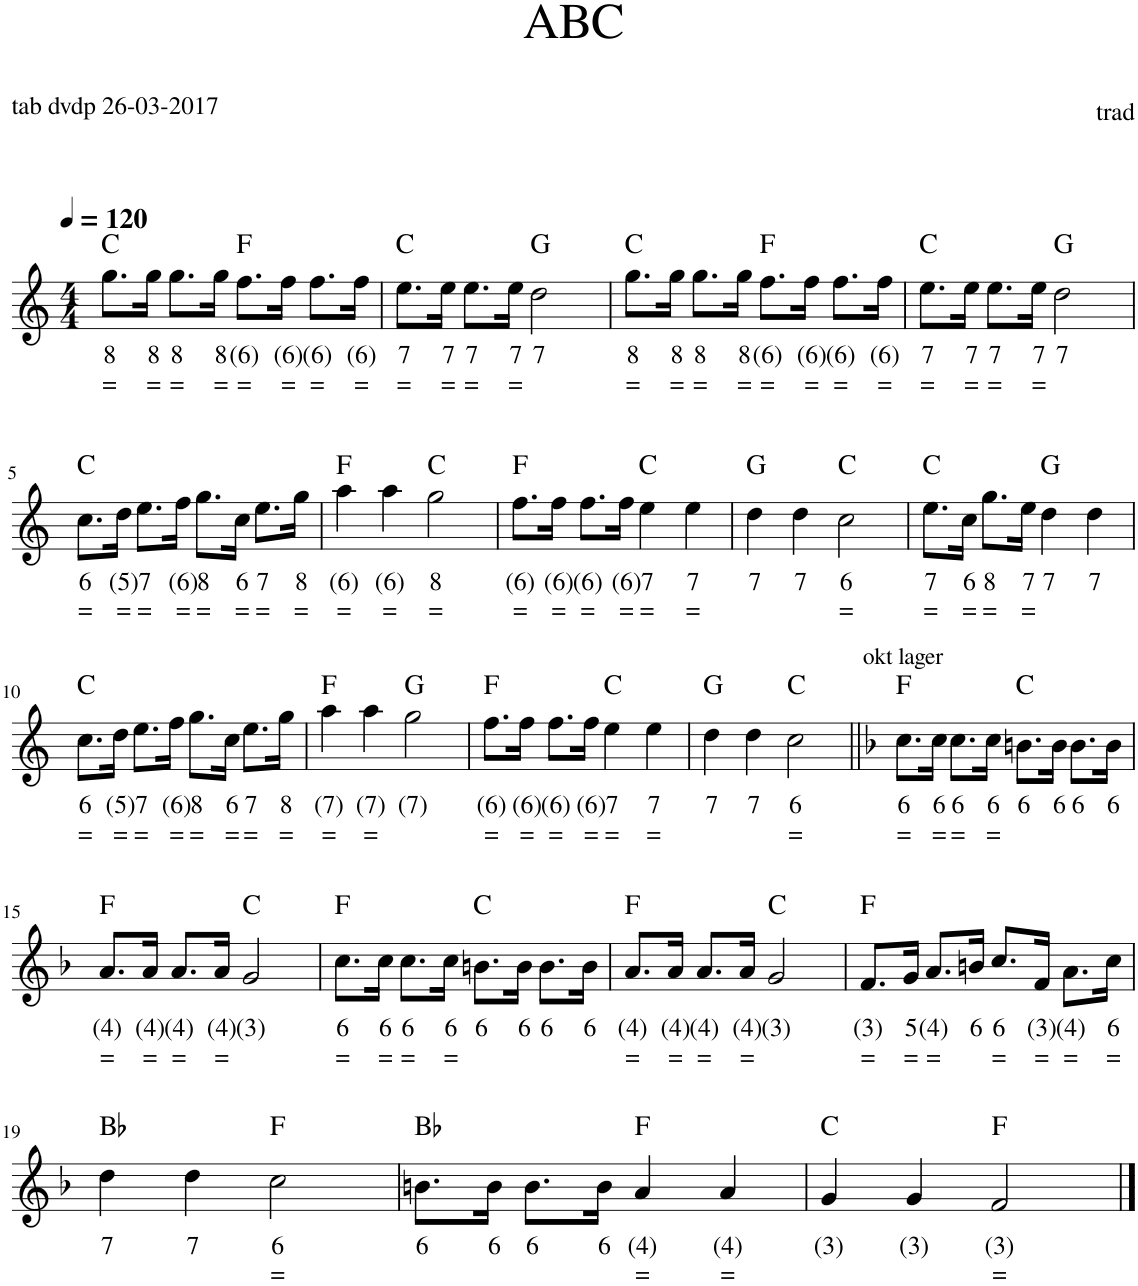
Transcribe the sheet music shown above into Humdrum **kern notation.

**kern	**text	**text	**harte
*part1	*part1	*part1	*part1
*staff1	*staff1	*staff1	*
*I"Stem	*	*	*
*I'Stm.	*	*	*
*clefG2	*	*	*
*k[]	*	*	*
*M4/4	*	*	*
*MM120	*	*	*
=1	=1	=1	=1
!	!LO:LY:b	!LO:LY:b	!
8.gg\L	8	=	C:maj
!	!LO:LY:b	!LO:LY:b	!
16gg\Jk	8	=	.
!	!LO:LY:b	!LO:LY:b	!
8.gg\L	8	=	.
!	!LO:LY:b	!LO:LY:b	!
16gg\Jk	8	=	.
!	!LO:LY:b	!LO:LY:b	!
8.ff\L	(6)	=	F:maj
!	!LO:LY:b	!LO:LY:b	!
16ff\Jk	(6)	=	.
!	!LO:LY:b	!LO:LY:b	!
8.ff\L	(6)	=	.
!	!LO:LY:b	!LO:LY:b	!
16ff\Jk	(6)	=	.
=2	=2	=2	=2
!	!LO:LY:b	!LO:LY:b	!
8.ee\L	7	=	C:maj
!	!LO:LY:b	!LO:LY:b	!
16ee\Jk	7	=	.
!	!LO:LY:b	!LO:LY:b	!
8.ee\L	7	=	.
!	!LO:LY:b	!LO:LY:b	!
16ee\Jk	7	=	.
!	!LO:LY:b	!	!
2dd\	7	.	G:maj
=3	=3	=3	=3
!	!LO:LY:b	!LO:LY:b	!
8.gg\L	8	=	C:maj
!	!LO:LY:b	!LO:LY:b	!
16gg\Jk	8	=	.
!	!LO:LY:b	!LO:LY:b	!
8.gg\L	8	=	.
!	!LO:LY:b	!LO:LY:b	!
16gg\Jk	8	=	.
!	!LO:LY:b	!LO:LY:b	!
8.ff\L	(6)	=	F:maj
!	!LO:LY:b	!LO:LY:b	!
16ff\Jk	(6)	=	.
!	!LO:LY:b	!LO:LY:b	!
8.ff\L	(6)	=	.
!	!LO:LY:b	!LO:LY:b	!
16ff\Jk	(6)	=	.
=4	=4	=4	=4
!	!LO:LY:b	!LO:LY:b	!
8.ee\L	7	=	C:maj
!	!LO:LY:b	!LO:LY:b	!
16ee\Jk	7	=	.
!	!LO:LY:b	!LO:LY:b	!
8.ee\L	7	=	.
!	!LO:LY:b	!LO:LY:b	!
16ee\Jk	7	=	.
!	!LO:LY:b	!	!
2dd\	7	.	G:maj
!!LO:LB:g=z
=5	=5	=5	=5
!	!LO:LY:b	!LO:LY:b	!
8.cc\L	6	=	C:maj
!	!LO:LY:b	!LO:LY:b	!
16dd\Jk	(5)	=	.
!	!LO:LY:b	!LO:LY:b	!
8.ee\L	7	=	.
!	!LO:LY:b	!LO:LY:b	!
16ff\Jk	(6)	=	.
!	!LO:LY:b	!LO:LY:b	!
8.gg\L	8	=	.
!	!LO:LY:b	!LO:LY:b	!
16cc\Jk	6	=	.
!	!LO:LY:b	!LO:LY:b	!
8.ee\L	7	=	.
!	!LO:LY:b	!LO:LY:b	!
16gg\Jk	8	=	.
=6	=6	=6	=6
!	!LO:LY:b	!LO:LY:b	!
4aa\	(6)	=	F:maj
!	!LO:LY:b	!LO:LY:b	!
4aa\	(6)	=	.
!	!LO:LY:b	!LO:LY:b	!
2gg\	8	=	C:maj
=7	=7	=7	=7
!	!LO:LY:b	!LO:LY:b	!
8.ff\L	(6)	=	F:maj
!	!LO:LY:b	!LO:LY:b	!
16ff\Jk	(6)	=	.
!	!LO:LY:b	!LO:LY:b	!
8.ff\L	(6)	=	.
!	!LO:LY:b	!LO:LY:b	!
16ff\Jk	(6)	=	.
!	!LO:LY:b	!LO:LY:b	!
4ee\	7	=	C:maj
!	!LO:LY:b	!LO:LY:b	!
4ee\	7	=	.
=8	=8	=8	=8
!	!LO:LY:b	!	!
4dd\	7	.	G:maj
!	!LO:LY:b	!	!
4dd\	7	.	.
!	!LO:LY:b	!LO:LY:b	!
2cc\	6	=	C:maj
=9	=9	=9	=9
!	!LO:LY:b	!LO:LY:b	!
8.ee\L	7	=	C:maj
!	!LO:LY:b	!LO:LY:b	!
16cc\Jk	6	=	.
!	!LO:LY:b	!LO:LY:b	!
8.gg\L	8	=	.
!	!LO:LY:b	!LO:LY:b	!
16ee\Jk	7	=	.
!	!LO:LY:b	!	!
4dd\	7	.	G:maj
!	!LO:LY:b	!	!
4dd\	7	.	.
!!LO:LB:g=z
=10	=10	=10	=10
!	!LO:LY:b	!LO:LY:b	!
8.cc\L	6	=	C:maj
!	!LO:LY:b	!LO:LY:b	!
16dd\Jk	(5)	=	.
!	!LO:LY:b	!LO:LY:b	!
8.ee\L	7	=	.
!	!LO:LY:b	!LO:LY:b	!
16ff\Jk	(6)	=	.
!	!LO:LY:b	!LO:LY:b	!
8.gg\L	8	=	.
!	!LO:LY:b	!LO:LY:b	!
16cc\Jk	6	=	.
!	!LO:LY:b	!LO:LY:b	!
8.ee\L	7	=	.
!	!LO:LY:b	!LO:LY:b	!
16gg\Jk	8	=	.
=11	=11	=11	=11
!	!LO:LY:b	!LO:LY:b	!
4aa\	(7)	=	F:maj
!	!LO:LY:b	!LO:LY:b	!
4aa\	(7)	=	.
!	!LO:LY:b	!	!
2gg\	(7)	.	G:maj
=12	=12	=12	=12
!	!LO:LY:b	!LO:LY:b	!
8.ff\L	(6)	=	F:maj
!	!LO:LY:b	!LO:LY:b	!
16ff\Jk	(6)	=	.
!	!LO:LY:b	!LO:LY:b	!
8.ff\L	(6)	=	.
!	!LO:LY:b	!LO:LY:b	!
16ff\Jk	(6)	=	.
!	!LO:LY:b	!LO:LY:b	!
4ee\	7	=	C:maj
!	!LO:LY:b	!LO:LY:b	!
4ee\	7	=	.
=13	=13	=13	=13
!	!LO:LY:b	!	!
4dd\	7	.	G:maj
!	!LO:LY:b	!	!
4dd\	7	.	.
!	!LO:LY:b	!LO:LY:b	!
2cc\	6	=	C:maj
=14||	=14||	=14||	=14||
*k[b-]	*	*	*
!LO:TX:a:t=okt lager	!	!	!
!	!LO:LY:b	!LO:LY:b	!
8.cc\L	6	=	F:maj
!	!LO:LY:b	!LO:LY:b	!
16cc\Jk	6	=	.
!	!LO:LY:b	!LO:LY:b	!
8.cc\L	6	=	.
!	!LO:LY:b	!LO:LY:b	!
16cc\Jk	6	=	.
!	!LO:LY:b	!	!
8.bn\L	6	.	C:maj
!	!LO:LY:b	!	!
16b\Jk	6	.	.
!	!LO:LY:b	!	!
8.b\L	6	.	.
!	!LO:LY:b	!	!
16b\Jk	6	.	.
!!LO:LB:g=z
=15	=15	=15	=15
!	!LO:LY:b	!LO:LY:b	!
8.a/L	(4)	=	F:maj
!	!LO:LY:b	!LO:LY:b	!
16a/Jk	(4)	=	.
!	!LO:LY:b	!LO:LY:b	!
8.a/L	(4)	=	.
!	!LO:LY:b	!LO:LY:b	!
16a/Jk	(4)	=	.
!	!LO:LY:b	!	!
2g/	(3)	.	C:maj
=16	=16	=16	=16
!	!LO:LY:b	!LO:LY:b	!
8.cc\L	6	=	F:maj
!	!LO:LY:b	!LO:LY:b	!
16cc\Jk	6	=	.
!	!LO:LY:b	!LO:LY:b	!
8.cc\L	6	=	.
!	!LO:LY:b	!LO:LY:b	!
16cc\Jk	6	=	.
!	!LO:LY:b	!	!
8.bn\L	6	.	C:maj
!	!LO:LY:b	!	!
16b\Jk	6	.	.
!	!LO:LY:b	!	!
8.b\L	6	.	.
!	!LO:LY:b	!	!
16b\Jk	6	.	.
=17	=17	=17	=17
!	!LO:LY:b	!LO:LY:b	!
8.a/L	(4)	=	F:maj
!	!LO:LY:b	!LO:LY:b	!
16a/Jk	(4)	=	.
!	!LO:LY:b	!LO:LY:b	!
8.a/L	(4)	=	.
!	!LO:LY:b	!LO:LY:b	!
16a/Jk	(4)	=	.
!	!LO:LY:b	!	!
2g/	(3)	.	C:maj
=18	=18	=18	=18
!	!LO:LY:b	!LO:LY:b	!
8.f/L	(3)	=	F:maj
!	!LO:LY:b	!LO:LY:b	!
16g/Jk	5	=	.
!	!LO:LY:b	!LO:LY:b	!
8.a/L	(4)	=	.
!	!LO:LY:b	!	!
16bn/Jk	6	.	.
!	!LO:LY:b	!LO:LY:b	!
8.cc/L	6	=	.
!	!LO:LY:b	!LO:LY:b	!
16f/Jk	(3)	=	.
!	!LO:LY:b	!LO:LY:b	!
8.a\L	(4)	=	.
!	!LO:LY:b	!LO:LY:b	!
16cc\Jk	6	=	.
!!LO:LB:g=z
=19	=19	=19	=19
!	!LO:LY:b	!	!
4dd\	7	.	Bb:maj
!	!LO:LY:b	!	!
4dd\	7	.	.
!	!LO:LY:b	!LO:LY:b	!
2cc\	6	=	F:maj
=20	=20	=20	=20
!	!LO:LY:b	!	!
8.bn\L	6	.	Bb:maj
!	!LO:LY:b	!	!
16b\Jk	6	.	.
!	!LO:LY:b	!	!
8.b\L	6	.	.
!	!LO:LY:b	!	!
16b\Jk	6	.	.
!	!LO:LY:b	!LO:LY:b	!
4a/	(4)	=	F:maj
!	!LO:LY:b	!LO:LY:b	!
4a/	(4)	=	.
=21	=21	=21	=21
!	!LO:LY:b	!	!
4g/	(3)	.	C:maj
!	!LO:LY:b	!	!
4g/	(3)	.	.
!	!LO:LY:b	!LO:LY:b	!
2f/	(3)	=	F:maj
==	==	==	==
*-	*-	*-	*-
